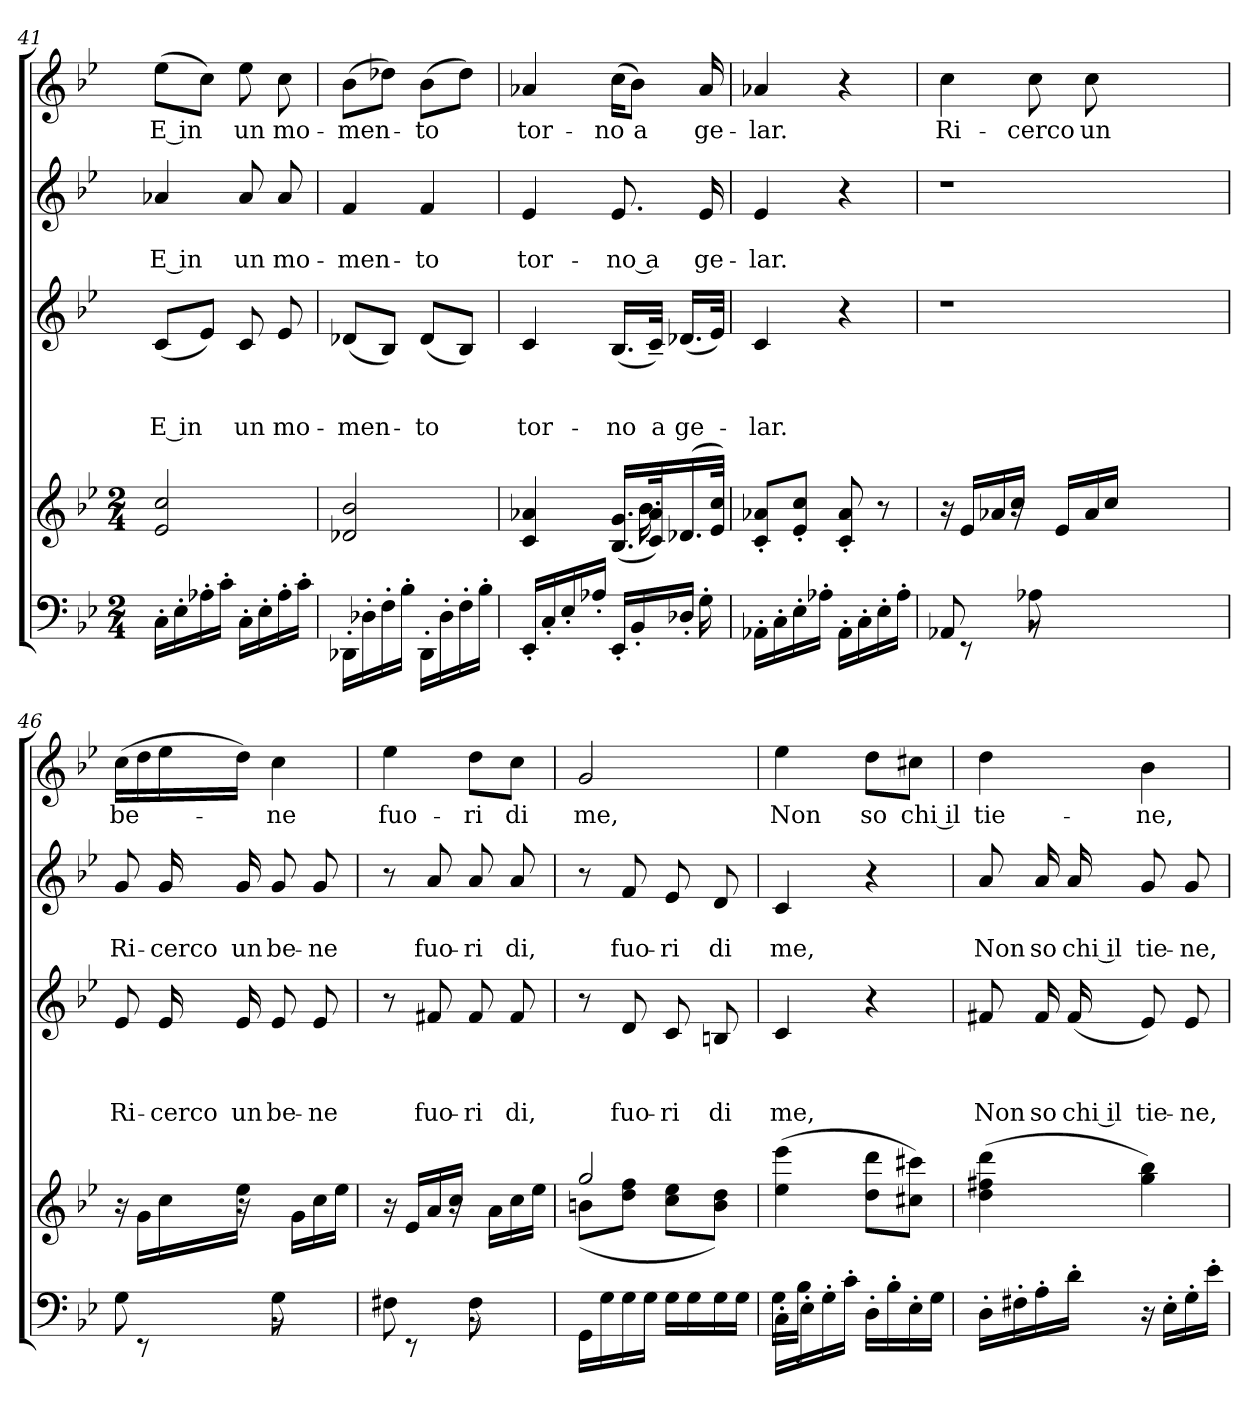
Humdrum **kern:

**kern	**kern	**kern	**text	**text	**text	**kern	**text	**text	**kern	**text
*part5	*part4	*part3	*part3	*part3	*part3	*part2	*part2	*part2	*part1	*part1
*staff5	*staff4	*staff3	*staff3	*staff3	*staff3	*staff2	*staff2	*staff2	*staff1	*staff1
*clefF4	*clefG2	*clefG2	*	*	*	*clefG2	*	*	*clefG2	*
*k[b-e-]	*k[b-e-]	*k[b-e-]	*	*	*	*k[b-e-]	*	*	*k[b-e-]	*
*B-:	*B-:	*B-:	*	*	*	*B-:	*	*	*B-:	*
*M2/4	*M2/4	*	*	*	*	*	*	*	*	*
=41	=41	=41	=41	=41	=41	=41	=41	=41	=41	=41
!	!	!	!	!	!LO:LY:b	!	!	!LO:LY:b	!	!LO:LY:b
16C'>\LL	2e-/ 2cc/	(<8c/L	.	.	E in	4a-X/	.	E in	(>8ee-\L	E in
16E-'>\	.	.	.	.	.	.	.	.	.	.
16A-X'>\	.	8e-/J)	.	.	.	.	.	.	8cc\J)	.
16c'>\JJ	.	.	.	.	.	.	.	.	.	.
!	!	!	!	!	!LO:LY:b	!	!	!LO:LY:b	!	!LO:LY:b
16C'>\LL	.	8c/	.	.	un	8a-/	.	un	8ee-\	un
16E-'>\	.	.	.	.	.	.	.	.	.	.
!	!	!	!	!	!LO:LY:b	!	!	!LO:LY:b	!	!LO:LY:b
16A-'>\	.	8e-/	.	.	mo-	8a-/	.	mo-	8cc\	mo-
16c'>\JJ	.	.	.	.	.	.	.	.	.	.
=42	=42	=42	=42	=42	=42	=42	=42	=42	=42	=42
!	!	!	!	!	!LO:LY:b	!	!	!LO:LY:b	!	!LO:LY:b
16DD-X'<\LL	2d-X/ 2b-/	(<8d-X/L	.	.	-men-	4f/	.	-men-	(>8b-\L	-men-
16D-X'>\	.	.	.	.	.	.	.	.	.	.
16F'>\	.	8B-/J)	.	.	.	.	.	.	8dd-X\J)	.
16B-'>\JJ	.	.	.	.	.	.	.	.	.	.
!	!	!	!	!	!LO:LY:b	!	!	!LO:LY:b	!	!LO:LY:b
16DD-'<\LL	.	(<8d-/L	.	.	-to	4f/	.	-to	(>8b-\L	-to
16D-'>\	.	.	.	.	.	.	.	.	.	.
16F'>\	.	8B-/J)	.	.	.	.	.	.	8dd-\J)	.
16B-'>\JJ	.	.	.	.	.	.	.	.	.	.
=43	=43	=43	=43	=43	=43	=43	=43	=43	=43	=43
*^	*^	*	*	*	*	*	*	*	*	*
!	!	!	!	!	!	!	!LO:LY:b	!	!	!LO:LY:b	!	!LO:LY:b
16EE-'>/LL	4..ryy	4c/ 4a-X/	4ryy	4c/	.	.	tor-	4e-/	.	tor-	4a-X/	tor-
16C'>/	.	.	.	.	.	.	.	.	.	.	.	.
16E-'>/	.	.	.	.	.	.	.	.	.	.	.	.
16A-X'>/JJ	.	.	.	.	.	.	.	.	.	.	.	.
!	!	!	!	!	!	!	!LO:LY:b	!	!	!LO:LY:b	!	!LO:LY:b
16EE-'>/LL	.	(<16.B-/ 16.g/LL	16.ryy	(<16.B-/LL	.	.	-no	8.e-/	.	-no a	(>16cc\KL	-no
!	!	!	!	!	!	!	!	!	!	!	!	!LO:LY:b:rj
16BB-'>/	.	.	.	.	.	.	.	.	.	.	8b-\J)	a
!	!	!	!	!	!	!	!LO:LY:b:rj	!	!	!	!	!
.	.	32c/ 32a-/k)	16.b-\	32c~</JJk)	.	.	a	.	.	.	.	.
!	!	!	!	!	!	!	!LO:LY:b	!	!	!	!	!
16D-X'>/JJ	.	(<16.d-X/	.	(<16.d-X/LL	.	.	ge-	.	.	.	.	.
!	!	!	!	!	!	!	!	!	!	!LO:LY:b	!	!LO:LY:b
16ryy	16G'<\	.	16ryy	.	.	.	.	16e-/	.	ge-	16a-/	ge-
.	.	32e-/ 32cc/JJk)	.	32e-/JJk)	.	.	.	.	.	.	.	.
*v	*v	*	*	*	*	*	*	*	*	*	*	*
*	*v	*v	*	*	*	*	*	*	*	*	*
=44	=44	=44	=44	=44	=44	=44	=44	=44	=44	=44
!	!	!	!	!	!LO:LY:b	!	!	!LO:LY:b	!	!LO:LY:b
16AA-X'>\LL	8c/'< 8a-X/'<L	4c/	.	.	-lar.	4e-/	.	-lar.	4a-X/	-lar.
16C'>\	.	.	.	.	.	.	.	.	.	.
16E-'>\	8e-/'< 8cc/'<J	.	.	.	.	.	.	.	.	.
16A-X'>\JJ	.	.	.	.	.	.	.	.	.	.
16AA-'>\LL	8c/'< 8a-/'<	4r	.	.	.	4r	.	.	4r	.
16C'>\	.	.	.	.	.	.	.	.	.	.
16E-'>\	8r	.	.	.	.	.	.	.	.	.
16A-'>\JJ	.	.	.	.	.	.	.	.	.	.
!!LO:PB:g=z
=45	=45	=45	=45	=45	=45	=45	=45	=45	=45	=45
*^	*^	*	*	*	*	*	*	*	*	*
*	*^	*	*	*	*	*	*	*	*	*	*	*
!	!	!	!	!	!LO:N:vis=1	!	!	!	!LO:N:vis=1	!	!	!	!LO:LY:b
8AA-X/	16ryy	4ryy	16ra	8.ryy	1r	.	.	.	1r	.	.	4cc\	Ri-
.	8rEE	.	16e-/LL	.	.	.	.	.	.	.	.	.	.
2ryy	.	.	16a-X/	.	.	.	.	.	.	.	.	.	.
.	16ryy	.	16cc/JJ	16ra	.	.	.	.	.	.	.	.	.
!	!	!	!	!	!	!	!	!	!	!	!	!	!LO:LY:b
.	8A-X\	8r	2ryy	16ryy	.	.	.	.	.	.	.	8cc\	-cer­co
.	.	.	.	16e-/LL	.	.	.	.	.	.	.	.	.
!	!	!	!	!	!	!	!	!	!	!	!	!	!LO:LY:b
.	2ryy	2ryy	.	16a-/	.	.	.	.	.	.	.	8cc\	un
.	.	.	.	16cc/JJ	.	.	.	.	.	.	.	.	.
.	.	.	.	2ryy	.	.	.	.	.	.	.	2ryy	.
8ryy	.	.	.	.	.	.	.	.	.	.	.	.	.
4ryy	.	.	4ryy	.	.	.	.	.	.	.	.	.	.
.	8ryy	8ryy	.	.	.	.	.	.	.	.	.	.	.
=46	=46	=46	=46	=46	=46	=46	=46	=46	=46	=46	=46	=46	=46
!	!	!	!	!	!	!	!	!LO:LY:b	!	!	!LO:LY:b	!	!LO:LY:b
8G\	16ryy	4ryy	16ra	8.ryy	8e-/	.	.	Ri-	8g/	.	Ri-	(>16cc\LL	be-
.	8rEE	.	16g\LL	.	.	.	.	.	.	.	.	16dd\	.
!	!	!	!	!	!	!	!	!LO:LY:b	!	!	!LO:LY:b	!	!
8ryy	.	.	16cc\	.	16e-/	.	.	-cer­co	16g/	.	-cer­co	16ee-\	.
!	!	!	!	!	!	!	!	!LO:LY:b	!	!	!LO:LY:b	!	!
.	16ryy	.	16ee-\JJ	16ra	(16e-/	.	.	un	16g/	.	un	16dd\JJ)	.
!	!	!	!	!	!	!	!	!LO:LY:b	!	!	!LO:LY:b	!	!LO:LY:b
4ryy	8G\	8r	4ryy	16ryy	8e-/	.	.	be-	8g/	.	be-	4cc\	-ne
.	.	.	.	16g\LL	.	.	.	.	.	.	.	.	.
!	!	!	!	!	!	!	!	!LO:LY:b	!	!	!LO:LY:b	!	!
.	8ryy	8ryy	.	16cc\	8e-/	.	.	-ne	8g/	.	-ne	.	.
.	.	.	.	16ee-\JJ	.	.	.	.	.	.	.	.	.
=47	=47	=47	=47	=47	=47	=47	=47	=47	=47	=47	=47	=47	=47
!	!	!	!	!	!	!	!	!	!	!	!	!	!LO:LY:b
8F#X\	16ryy	4ryy	16ra	8.ryy	8r	.	.	.	8r	.	.	4ee-\	fuo-
.	8rEE	.	16e-/LL	.	.	.	.	.	.	.	.	.	.
!	!	!	!	!	!	!	!	!LO:LY:b	!	!	!LO:LY:b	!	!
8ryy	.	.	16a/	.	8f#X/	.	.	fuo-	8a/	.	fuo-	.	.
.	16ryy	.	16cc/JJ	16ra	.	.	.	.	.	.	.	.	.
!	!	!	!	!	!	!	!	!LO:LY:b	!	!	!LO:LY:b	!	!LO:LY:b
4ryy	8F#\	8r	4ryy	16ryy	8f#/	.	.	-ri	8a/	.	-ri	8dd\L	-ri
.	.	.	.	16a\LL	.	.	.	.	.	.	.	.	.
!	!	!	!	!	!	!	!	!LO:LY:b	!	!	!LO:LY:b	!	!LO:LY:b
.	8ryy	8ryy	.	16cc\	8f#/	.	.	di,	8a/	.	di,	8cc\J	di
.	.	.	.	16ee-\JJ	.	.	.	.	.	.	.	.	.
*v	*v	*v	*	*	*	*	*	*	*	*	*	*	*
=48	=48	=48	=48	=48	=48	=48	=48	=48	=48	=48	=48
!	!	!	!	!	!	!	!	!	!	!	!LO:LY:b
16GG\LL	2gg/	(<8bn\L	8r	.	.	.	8r	.	.	2g/	me,
16G\	.	.	.	.	.	.	.	.	.	.	.
!	!	!	!	!	!	!LO:LY:b	!	!	!LO:LY:b	!	!
16G\	.	8dd\ 8ff\J	8d/	.	.	fuo-	8f/	.	fuo-	.	.
16G\JJ	.	.	.	.	.	.	.	.	.	.	.
!	!	!	!	!	!	!LO:LY:b	!	!	!LO:LY:b	!	!
16G\LL	.	8cc\ 8ee-\L	8c/	.	.	-ri	8e-/	.	-ri	.	.
16G\	.	.	.	.	.	.	.	.	.	.	.
!	!	!	!	!	!	!LO:LY:b	!	!	!LO:LY:b	!	!
16G\	.	8b\ 8dd\J)	8Bn/	.	.	di	8d/	.	di	.	.
16G\JJ	.	.	.	.	.	.	.	.	.	.	.
*	*v	*v	*	*	*	*	*	*	*	*	*
=49	=49	=49	=49	=49	=49	=49	=49	=49	=49	=49
*^	*	*	*	*	*	*	*	*	*	*
!	!	!	!	!	!	!LO:LY:b	!	!	!LO:LY:b	!	!LO:LY:b
16C'<\LL	16G\LL	(>4ee-\ 4eee-\	4c/	.	.	me,	4c/	.	me,	4ee-\	Non
16E-'<\	16B-'<\JJ	.	.	.	.	.	.	.	.	.	.
16G'<\	8ryy	.	.	.	.	.	.	.	.	.	.
16c'<\JJ	.	.	.	.	.	.	.	.	.	.	.
!	!	!	!	!	!	!	!	!	!	!	!LO:LY:b
4ryy	16D'<\LL	8dd\ 8ddd\L	4r	.	.	.	4r	.	.	8dd\L	so
.	16B-'<\	.	.	.	.	.	.	.	.	.	.
!	!	!	!	!	!	!	!	!	!	!	!LO:LY:b:rj
.	16E-'<\	8cc#X\ 8ccc#X\J)	.	.	.	.	.	.	.	8cc#X\J	chi il
.	16G\JJ	.	.	.	.	.	.	.	.	.	.
!!LO:LB:g=z
=50	=50	=50	=50	=50	=50	=50	=50	=50	=50	=50	=50
!	!	!	!	!	!	!LO:LY:b	!	!	!LO:LY:b	!	!LO:LY:b
*v	*v	*	*	*	*	*	*	*	*	*	*
16D'>\LL	(>4dd\ 4ff#X\ 4ddd\	8f#X/	.	.	Non	8a/	.	Non	4dd\	tie-
16F#X'>\	.	.	.	.	.	.	.	.	.	.
!	!	!	!	!	!LO:LY:b	!	!	!LO:LY:b	!	!
16A'>\	.	16f#/	.	.	so	16a/	.	so	.	.
!	!	!	!	!	!LO:LY:b:rj	!	!	!LO:LY:b:rj	!	!
16d'>\JJ	.	(<16f#/	.	.	chi il	16a/	.	chi il	.	.
!	!	!	!	!	!LO:LY:b	!	!	!LO:LY:b	!	!LO:LY:b
16rC	4gg\ 4bb-\)	8e-/)	.	.	tie-	8g/	.	tie-	4b-\	-ne,
16E-'>\LL	.	.	.	.	.	.	.	.	.	.
!	!	!	!	!	!LO:LY:b	!	!	!LO:LY:b	!	!
16G'>\	.	8e-/	.	.	-ne,	8g/	.	-ne,	.	.
16e-'>\JJ	.	.	.	.	.	.	.	.	.	.
=	=	=	=	=	=	=	=	=	=	=
*-	*-	*-	*-	*-	*-	*-	*-	*-	*-	*-
